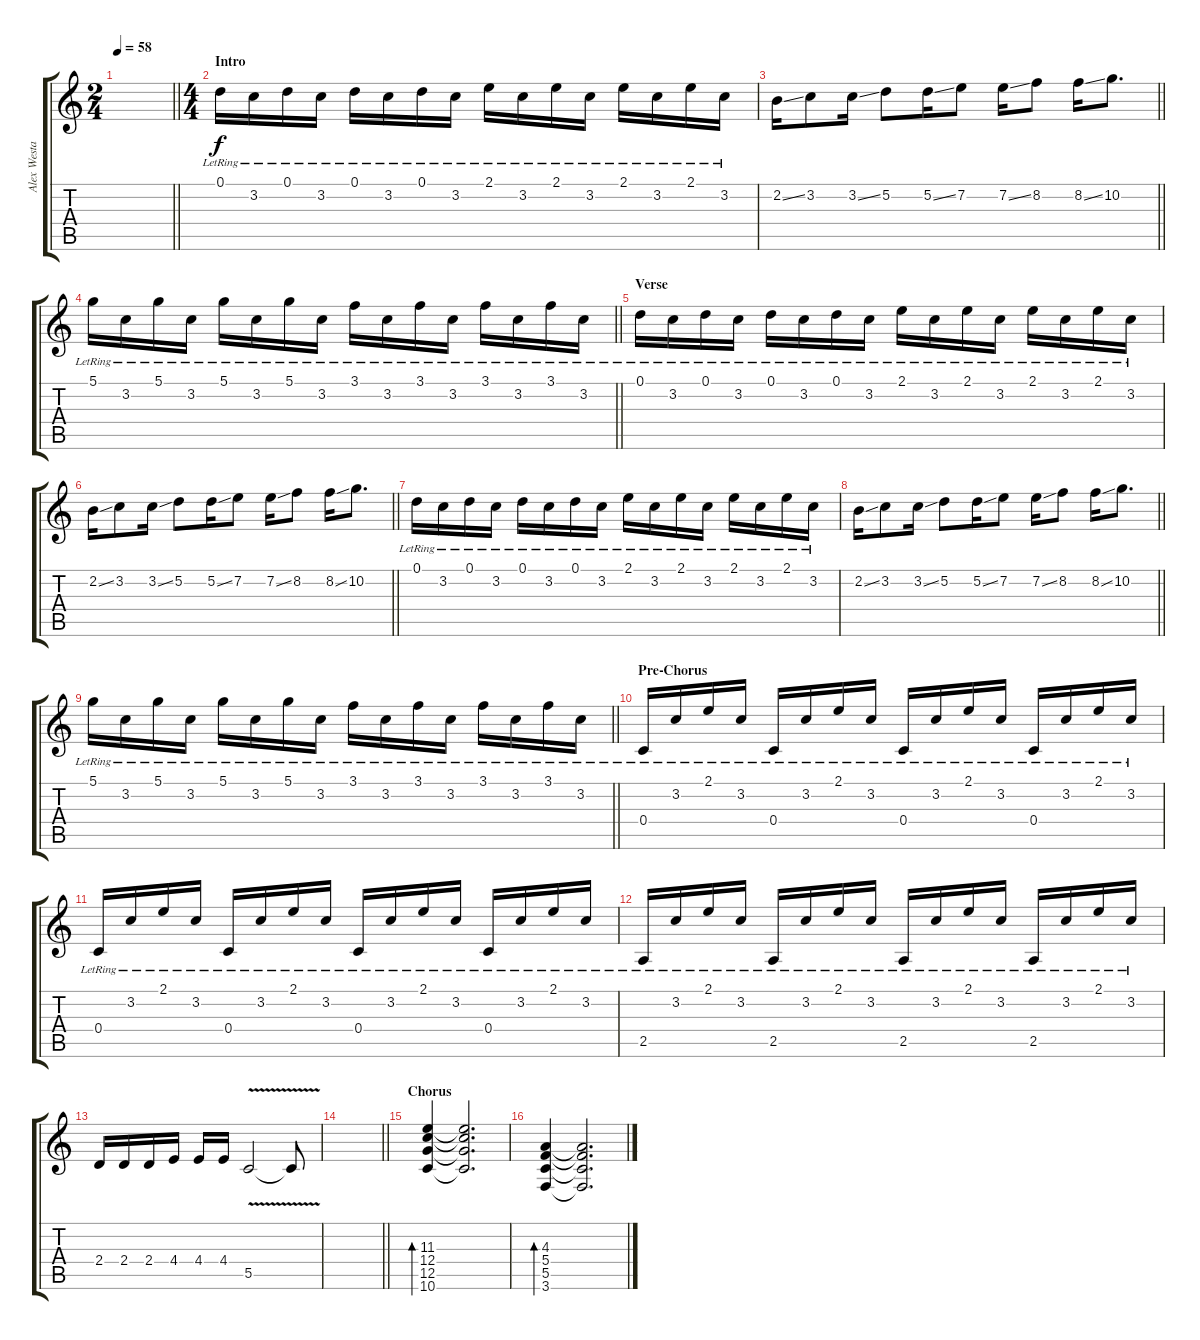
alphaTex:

\track ("Alex Westaway" "Alex Westa") {instrument acousticguitarsteel}
\staff {score tabs}
\tuning (D4 A3 F3 C3 G2 D2) {hide}
\ts (2 4)
\tempo 58
\clef g2
\barLineRight lightlight
\ks c
|
\ts (4 4)
\section ("" "Intro")
0.1{lr}.16{volume 12 instrument acousticguitarsteel} 3.2{lr}.16 0.1{lr}.16 3.2{lr}.16 0.1{lr}.16 3.2{lr}.16 0.1{lr}.16 3.2{lr}.16 2.1{lr}.16 3.2{lr}.16 2.1{lr}.16 3.2{lr}.16 2.1{lr}.16 3.2{lr}.16 2.1{lr}.16 3.2{lr}.16 |
\barLineRight lightlight
2.2{ss}.16 3.2.8 3.2{ss}.16 5.2.8 5.2{ss}.16 7.2.8 7.2{ss}.16 8.2.8 8.2{ss}.16 10.2.8{d} |
\barLineRight lightlight
5.1{lr}.16 3.2{lr}.16 5.1{lr}.16 3.2{lr}.16 5.1{lr}.16 3.2{lr}.16 5.1{lr}.16 3.2{lr}.16 3.1{lr}.16 3.2{lr}.16 3.1{lr}.16 3.2{lr}.16 3.1{lr}.16 3.2{lr}.16 3.1{lr}.16 3.2{lr}.16 |
\section ("" "Verse")
0.1{lr}.16 3.2{lr}.16 0.1{lr}.16 3.2{lr}.16 0.1{lr}.16 3.2{lr}.16 0.1{lr}.16 3.2{lr}.16 2.1{lr}.16 3.2{lr}.16 2.1{lr}.16 3.2{lr}.16 2.1{lr}.16 3.2{lr}.16 2.1{lr}.16 3.2{lr}.16 |
\barLineRight lightlight
2.2{ss}.16 3.2.8 3.2{ss}.16 5.2.8 5.2{ss}.16 7.2.8 7.2{ss}.16 8.2.8 8.2{ss}.16 10.2.8{d} |
0.1{lr}.16 3.2{lr}.16 0.1{lr}.16 3.2{lr}.16 0.1{lr}.16 3.2{lr}.16 0.1{lr}.16 3.2{lr}.16 2.1{lr}.16 3.2{lr}.16 2.1{lr}.16 3.2{lr}.16 2.1{lr}.16 3.2{lr}.16 2.1{lr}.16 3.2{lr}.16 |
\barLineRight lightlight
2.2{ss}.16 3.2.8 3.2{ss}.16 5.2.8 5.2{ss}.16 7.2.8 7.2{ss}.16 8.2.8 8.2{ss}.16 10.2.8{d} |
\barLineRight lightlight
5.1{lr}.16 3.2{lr}.16 5.1{lr}.16 3.2{lr}.16 5.1{lr}.16 3.2{lr}.16 5.1{lr}.16 3.2{lr}.16 3.1{lr}.16 3.2{lr}.16 3.1{lr}.16 3.2{lr}.16 3.1{lr}.16 3.2{lr}.16 3.1{lr}.16 3.2{lr}.16 |
\section ("" "Pre-Chorus")
0.4{lr}.16 3.2{lr}.16 2.1{lr}.16 3.2{lr}.16 0.4{lr}.16 3.2{lr}.16 2.1{lr}.16 3.2{lr}.16 0.4{lr}.16 3.2{lr}.16 2.1{lr}.16 3.2{lr}.16 0.4{lr}.16 3.2{lr}.16 2.1{lr}.16 3.2{lr}.16 |
0.4{lr}.16 3.2{lr}.16 2.1{lr}.16 3.2{lr}.16 0.4{lr}.16 3.2{lr}.16 2.1{lr}.16 3.2{lr}.16 0.4{lr}.16 3.2{lr}.16 2.1{lr}.16 3.2{lr}.16 0.4{lr}.16 3.2{lr}.16 2.1{lr}.16 3.2{lr}.16 |
2.5{lr}.16 3.2{lr}.16 2.1{lr}.16 3.2{lr}.16 2.5{lr}.16 3.2{lr}.16 2.1{lr}.16 3.2{lr}.16 2.5{lr}.16 3.2{lr}.16 2.1{lr}.16 3.2{lr}.16 2.5{lr}.16 3.2{lr}.16 2.1{lr}.16 3.2{lr}.16 |
2.4.16 2.4.16 2.4.16 4.4.16 4.4.16 4.4.16 5.5{v}.2 5.5{t}.8 |
\barLineRight lightlight
|
\section ("" "Chorus")
(11.3 12.4 12.5 10.6).4{bd 120 volume 9 instrument distortionguitar} (11.3{t} 12.4{t} 12.5{t} 10.6{t}).2{d volume 5} |
(4.3 5.4 5.5 3.6).4{bd 120 volume 10 instrument distortionguitar} (4.3{t} 5.4{t} 5.5{t} 3.6{t}).2{d volume 6}
